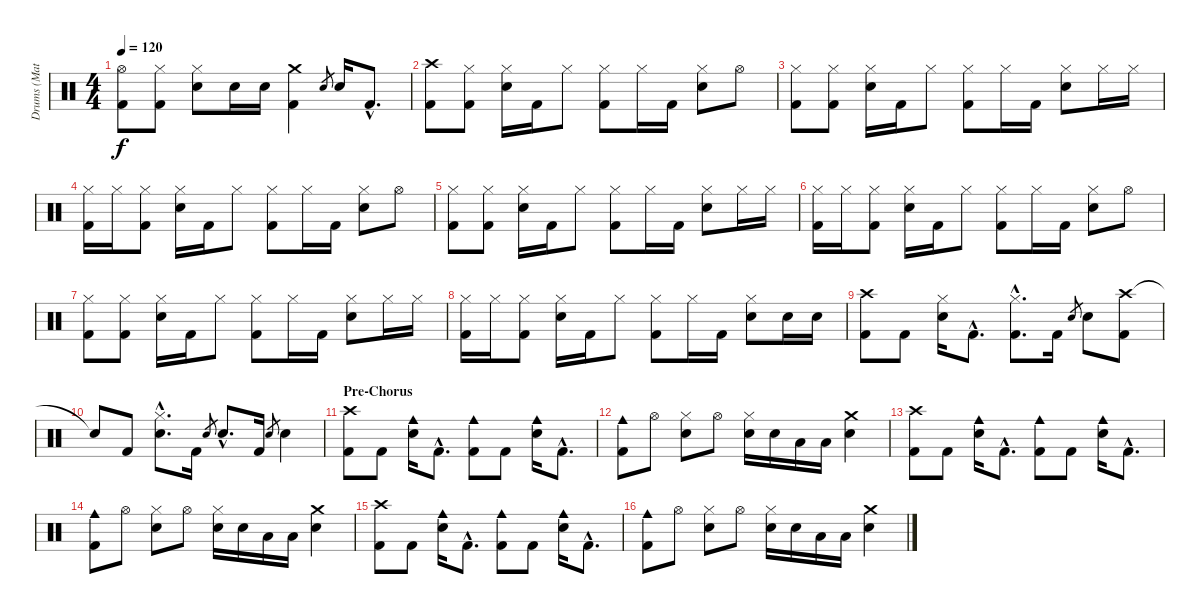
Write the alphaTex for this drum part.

\track ("Drums (Matt)" "Drums (Mat") {instrument percussion}
\staff {score}
\articulation defaults
\ts (4 4)
\tempo 120
\clef neutral
\ks c
("Hi-Hat (open)" "Kick (hit) 2").8{dy f} ("Hi-Hat (closed)" "Kick (hit) 2").8 ("Hi-Hat (closed)" "Snare (hit) 2").8 "Snare (hit) 2".16 "Snare (hit) 2".16 ("Crash medium (hit)" "Kick (hit) 2").4 "Snare (hit) 2".8{gr} "Snare (hit) 2".16 "Kick (hit) 2"{hac}.8{d} |
("Crash high (hit)" "Kick (hit) 2").8 ("Hi-Hat (closed)" "Kick (hit) 2").8 ("Hi-Hat (closed)" "Snare (hit) 2").16 "Kick (hit) 2".16 "Hi-Hat (closed)".8 ("Hi-Hat (closed)" "Kick (hit) 2").8 "Hi-Hat (closed)".16 "Kick (hit) 2".16 ("Hi-Hat (closed)" "Snare (hit) 2").8 "Hi-Hat (open)".8 |
("Hi-Hat (closed)" "Kick (hit) 2").8 ("Hi-Hat (closed)" "Kick (hit) 2").8 ("Hi-Hat (closed)" "Snare (hit) 2").16 "Kick (hit) 2".16 "Hi-Hat (closed)".8 ("Hi-Hat (closed)" "Kick (hit) 2").8 "Hi-Hat (closed)".16 "Kick (hit) 2".16 ("Hi-Hat (closed)" "Snare (hit) 2").8 "Hi-Hat (closed)".16 "Hi-Hat (closed)".16 |
("Hi-Hat (closed)" "Kick (hit) 2").16 "Hi-Hat (closed)".16 ("Hi-Hat (closed)" "Kick (hit) 2").8 ("Hi-Hat (closed)" "Snare (hit) 2").16 "Kick (hit) 2".16 "Hi-Hat (closed)".8 ("Hi-Hat (closed)" "Kick (hit) 2").8 "Hi-Hat (closed)".16 "Kick (hit) 2".16 ("Hi-Hat (closed)" "Snare (hit) 2").8 "Hi-Hat (open)".8 |
("Hi-Hat (closed)" "Kick (hit) 2").8 ("Hi-Hat (closed)" "Kick (hit) 2").8 ("Hi-Hat (closed)" "Snare (hit) 2").16 "Kick (hit) 2".16 "Hi-Hat (closed)".8 ("Hi-Hat (closed)" "Kick (hit) 2").8 "Hi-Hat (closed)".16 "Kick (hit) 2".16 ("Hi-Hat (closed)" "Snare (hit) 2").8 "Hi-Hat (closed)".16 "Hi-Hat (closed)".16 |
("Hi-Hat (closed)" "Kick (hit) 2").16 "Hi-Hat (closed)".16 ("Hi-Hat (closed)" "Kick (hit) 2").8 ("Hi-Hat (closed)" "Snare (hit) 2").16 "Kick (hit) 2".16 "Hi-Hat (closed)".8 ("Hi-Hat (closed)" "Kick (hit) 2").8 "Hi-Hat (closed)".16 "Kick (hit) 2".16 ("Hi-Hat (closed)" "Snare (hit) 2").8 "Hi-Hat (open)".8 |
("Hi-Hat (closed)" "Kick (hit) 2").8 ("Hi-Hat (closed)" "Kick (hit) 2").8 ("Hi-Hat (closed)" "Snare (hit) 2").16 "Kick (hit) 2".16 "Hi-Hat (closed)".8 ("Hi-Hat (closed)" "Kick (hit) 2").8 "Hi-Hat (closed)".16 "Kick (hit) 2".16 ("Hi-Hat (closed)" "Snare (hit) 2").8 "Hi-Hat (closed)".16 "Hi-Hat (closed)".16 |
("Hi-Hat (closed)" "Kick (hit) 2").16 "Hi-Hat (closed)".16 ("Hi-Hat (closed)" "Kick (hit) 2").8 ("Hi-Hat (closed)" "Snare (hit) 2").16 "Kick (hit) 2".16 "Hi-Hat (closed)".8 ("Hi-Hat (closed)" "Kick (hit) 2").8 "Hi-Hat (closed)".16 "Kick (hit) 2".16 ("Hi-Hat (closed)" "Snare (hit) 2").8 "Snare (hit) 2".16 "Snare (hit) 2".16 |
("Crash high (hit)" "Kick (hit) 2").8 "Kick (hit) 2".8 ("Hi-Hat (closed)" "Snare (hit) 2").16 "Kick (hit) 2"{hac}.8{d} ("Hi-Hat (closed)"{hac} "Kick (hit) 2"{hac}).8{d} "Kick (hit) 2".16 "Snare (hit) 2".8{gr} "Snare (hit) 2".8 ("Crash high (hit)" "Kick (hit) 2").8 |
"Snare (hit)"{t}.8 "Kick (hit) 2".8 ("Hi-Hat (closed)"{hac} "Snare (hit) 2"{hac}).8{d} "Kick (hit) 2".16 "Snare (hit) 2".8{gr} "Snare (hit) 2"{hac}.8{d} "Kick (hit) 2".16 "Snare (hit) 2".8{gr} "Snare (hit) 2".4 |
\section ("" "Pre-Chorus")
("Crash high (hit)" "Kick (hit) 2").8 "Kick (hit) 2".8 ("Cowbell medium (hit)" "Snare (hit) 2").16 "Kick (hit) 2"{hac}.8{d} ("Cowbell medium (hit)" "Kick (hit) 2").8 "Kick (hit) 2".8 ("Cowbell medium (hit)" "Snare (hit) 2").16 "Kick (hit) 2"{hac}.8{d} |
("Cowbell medium (hit)" "Kick (hit) 2").8 "Hi-Hat (open)".8 ("Hi-Hat (closed)" "Snare (hit) 2").8 "Hi-Hat (open)".8 ("Hi-Hat (closed)" "Snare (hit) 2").16 "Snare (hit) 2".16 "Low Tom (hit)".16 "Low Tom (hit)".16 ("Crash medium (hit)" "Snare (hit) 2").4 |
("Crash high (hit)" "Kick (hit) 2").8 "Kick (hit) 2".8 ("Cowbell medium (hit)" "Snare (hit) 2").16 "Kick (hit) 2"{hac}.8{d} ("Cowbell medium (hit)" "Kick (hit) 2").8 "Kick (hit) 2".8 ("Cowbell medium (hit)" "Snare (hit) 2").16 "Kick (hit) 2"{hac}.8{d} |
("Cowbell medium (hit)" "Kick (hit) 2").8 "Hi-Hat (open)".8 ("Hi-Hat (closed)" "Snare (hit) 2").8 "Hi-Hat (open)".8 ("Hi-Hat (closed)" "Snare (hit) 2").16 "Snare (hit) 2".16 "Low Tom (hit)".16 "Low Tom (hit)".16 ("Crash medium (hit)" "Snare (hit) 2").4 |
("Crash high (hit)" "Kick (hit) 2").8 "Kick (hit) 2".8 ("Cowbell medium (hit)" "Snare (hit) 2").16 "Kick (hit) 2"{hac}.8{d} ("Cowbell medium (hit)" "Kick (hit) 2").8 "Kick (hit) 2".8 ("Cowbell medium (hit)" "Snare (hit) 2").16 "Kick (hit) 2"{hac}.8{d} |
("Cowbell medium (hit)" "Kick (hit) 2").8 "Hi-Hat (open)".8 ("Hi-Hat (closed)" "Snare (hit) 2").8 "Hi-Hat (open)".8 ("Hi-Hat (closed)" "Snare (hit) 2").16 "Snare (hit) 2".16 "Low Tom (hit)".16 "Low Tom (hit)".16 ("Crash medium (hit)" "Snare (hit) 2").4
